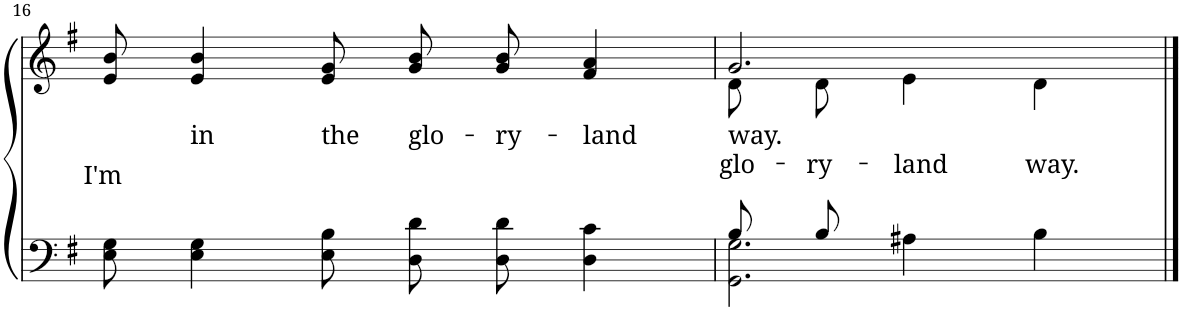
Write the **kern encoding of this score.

**kern	**kern	**text	**text
*part1	*part1	*part1	*part1
*staff2	*staff1	*staff1	*staff1
*I"Piano	*	*	*
*I'Pno.	*	*	*
!!LO:PB:g=z
*clefF4	*clefG2	*	*
*k[f#]	*k[f#]	*	*
*M4/4	*M4/4	*	*
=16	=16	=16	=16
!	!	!	!LO:LY:b
8E\ 8G\	8e/ 8b/	.	I'm
!	!	!	!LO:LY:b
4E\ 4G\	4e/ 4b/	.	in
!	!	!	!LO:LY:b
8E\ 8B\	8e/ 8g/	.	the
!	!	!	!LO:LY:b
8D\ 8d\L	8g/ 8b/L	.	glo-
!	!	!	!LO:LY:b
8D\ 8d\J	8g/ 8b/J	.	-ry-
!	!	!	!LO:LY:b
4D\ 4c\	4f#/ 4a/	.	-land
=17	=17	=17	=17
*^	*	*	*
!	!	!	!	!LO:LY:b
*	*	*^	*	*
!	!	!	!	!LO:LY:b	!
2.GG\ 2.G\	8B/L	2.g/	8d\L	glo-	way.
!	!	!	!	!LO:LY:b	!
.	8B/J	.	8d\J	-ry-	.
!	!	!	!	!LO:LY:b	!
.	4A#X\	.	4e\	-land	.
!	!	!	!	!LO:LY:b	!
.	4B\	.	4d\	way.	.
*v	*v	*	*	*	*
*	*v	*v	*	*
==	==	==	==
*-	*-	*-	*-
